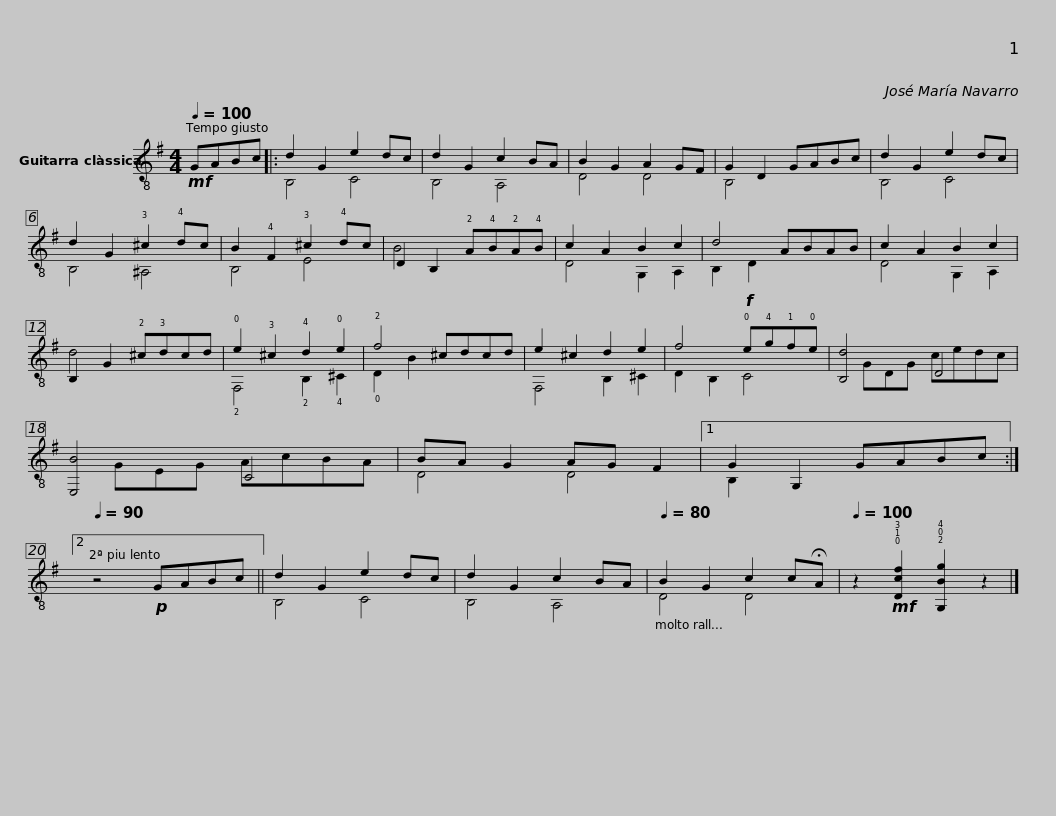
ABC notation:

X:1
%%score ( 1 2 )
L:1/8
Q:1/4=100
M:4/4
I:linebreak $
K:G
V:1 treble-8
V:2 treble-8
V:1
!mf! GABc |: d2 G2 e2 dc | d2 G2 c2 BA | B2 G2 A2 GF |$ G2 D2 GABc | %5
 d2 G2 e2 dc | d2 G2 !3!^c2 !4!dc | B2 !4!F2 !3!^c2 !4!dc |$ D2 B,2 !2!A!4!B!2!A!4!B | c2 A2 B2 c2 | %10
 d4 ABAB | c2 A2 B2 c2 |$ B,2 G2 !2!^c!3!dcd | !0!e2 !3!^c2 !4!d2 !0!e2 | !2!f4 ^cdcd | %15
 e2 ^c2 d2 e2 |$ f4!f! !0!e!4!g!1!f!0!e | [B,d]4 D4 | [E,B]4 C4 |$ BA G2 AG F2 |1 %20
 G2 G,2 GABc :|2[Q:1/4=90] z4!p! GABc ||$ d2 G2 e2 dc | d2 G2 c2 BA |[Q:1/4=80] B2 G2 c2 c!fermata!A | %25
[Q:1/4=100] z2!mf! !0!!1!!3![Dcf]2 !2!!0!!4![G,Bg]2 z2 |] %26
V:2
 x4 |: B,4 C4 | B,4 A,4 | D4 D4 |$ B,4 x4 | %5
 B,4 C4 | B,4 ^A,4 | B,4 E4 |$ B4 x4 | D4 G,2 A,2 | %10
 B,2 D2 x4 | D4 G,2 A,2 |$ d4 x4 | !2!F,4 !2!B,2 !4!^C2 | !0!D2 B2 x4 | %15
 F,4 B,2 ^C2 |$ D2 B,2 C4 | x GDG cedc | x GEG AcBA |$ D4 D4 |1 %20
 B,2 x6 :|2 x8 ||$ B,4 C4 | B,4 A,4 | D4 D4 | %25
 x8 |] %26
